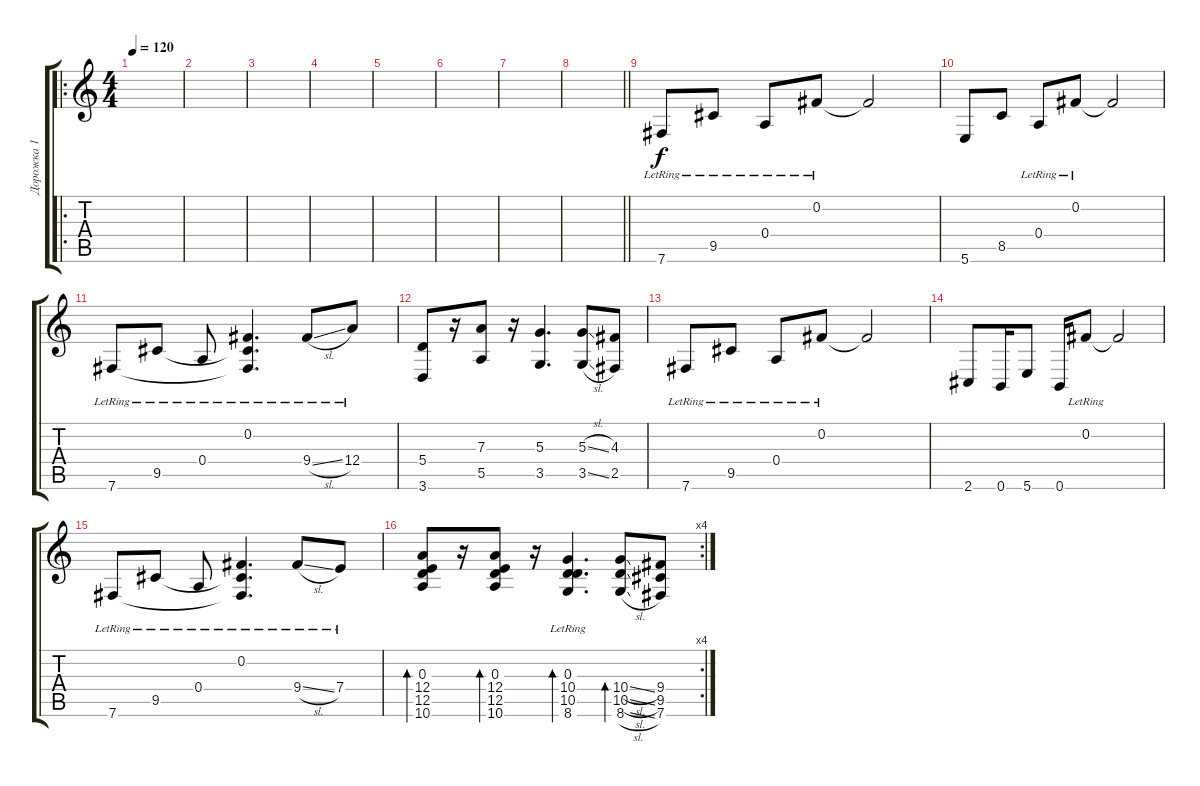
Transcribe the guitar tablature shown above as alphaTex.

\track ("Дорожка 1" "Дорожка 1") {instrument acousticguitarsteel}
\staff {score tabs}
\tuning (B3 Gb3 D3 A2 E2 B1) {hide}
\ro
\ts (4 4)
\tempo 120
\clef g2
\ks c
|
|
|
|
|
|
|
\barLineRight lightlight
|
7.6{lr}.8 9.5{lr}.8 0.4{lr}.8 0.2{lr}.8 0.2{t}.2 |
5.6.8 8.5.8 0.4{lr}.8 0.2{lr}.8 0.2{t}.2 |
7.6{lr}.8 9.5{lr}.8 0.4{lr}.8 (0.2{lr} 9.5{t} 7.6{t}).4{d} 9.4{sl lr}.8 12.4{lr}.8 |
(5.4 3.6).8 r.16 (7.3 5.5).8 r.16 (5.3 3.5).4{d} (5.3{sl} 3.5{sl}).8 (4.3 2.5).8 |
7.6{lr}.8 9.5{lr}.8 0.4{lr}.8 0.2{lr}.8 0.2{t}.2 |
2.6.8 0.6.16 5.6.8 0.6.16 0.2{lr}.8 0.2{t}.2 |
7.6{lr}.8 9.5{lr}.8 0.4{lr}.8 (0.2{lr} 9.5{t} 7.6{t}).4{d} 9.4{sl lr}.8 7.4{lr}.8 |
\rc 4
(0.3 12.4 12.5 10.6).8{bd 30} r.16 (0.3 12.4 12.5 10.6).8{bd 30} r.16 (0.3{lr} 10.4 10.5 8.6).4{d bd 30} (10.4{sl} 10.5{sl} 8.6{sl}).8{bd 30} (9.4 9.5 7.6).8
